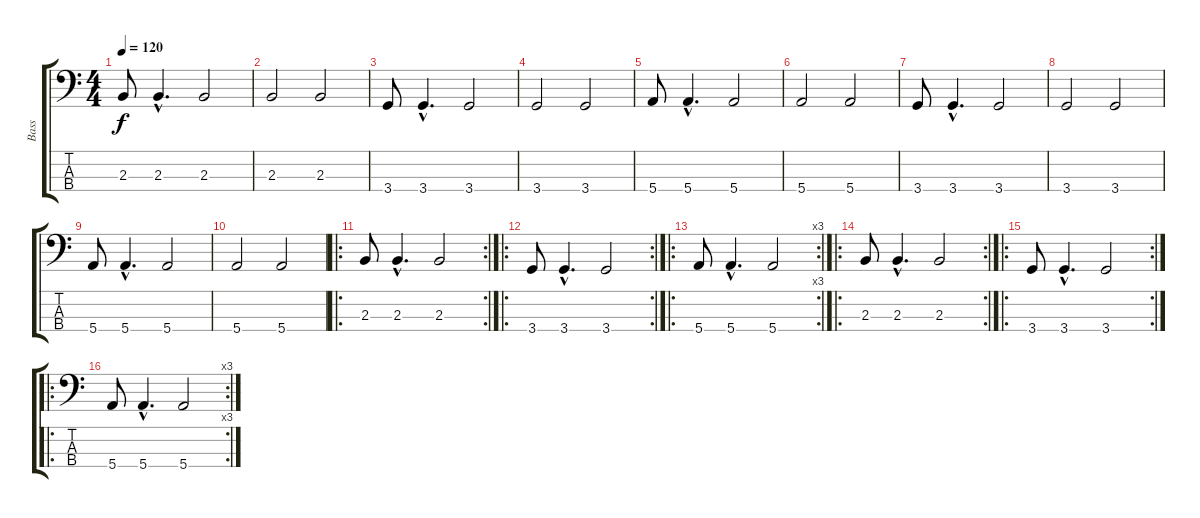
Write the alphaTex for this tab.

\track ("Bass" "Bass") {instrument electricbasspick}
\staff {score tabs}
\tuning (G2 D2 A1 E1) {hide}
\ts (4 4)
\tempo 120
\clef f4
\ks c
2.3.8{dy f} 2.3{hac}.4{d} 2.3.2 |
2.3.2 2.3.2 |
3.4.8 3.4{hac}.4{d} 3.4.2 |
3.4.2 3.4.2 |
5.4.8 5.4{hac}.4{d} 5.4.2 |
5.4.2 5.4.2 |
3.4.8 3.4{hac}.4{d} 3.4.2 |
3.4.2 3.4.2 |
5.4.8 5.4{hac}.4{d} 5.4.2 |
5.4.2 5.4.2 |
\ro
\rc 2
2.3.8 2.3{hac}.4{d} 2.3.2 |
\ro
\rc 2
3.4.8 3.4{hac}.4{d} 3.4.2 |
\ro
\rc 3
5.4.8 5.4{hac}.4{d} 5.4.2 |
\ro
\rc 2
2.3.8 2.3{hac}.4{d} 2.3.2 |
\ro
\rc 2
3.4.8 3.4{hac}.4{d} 3.4.2 |
\ro
\rc 3
5.4.8 5.4{hac}.4{d} 5.4.2
